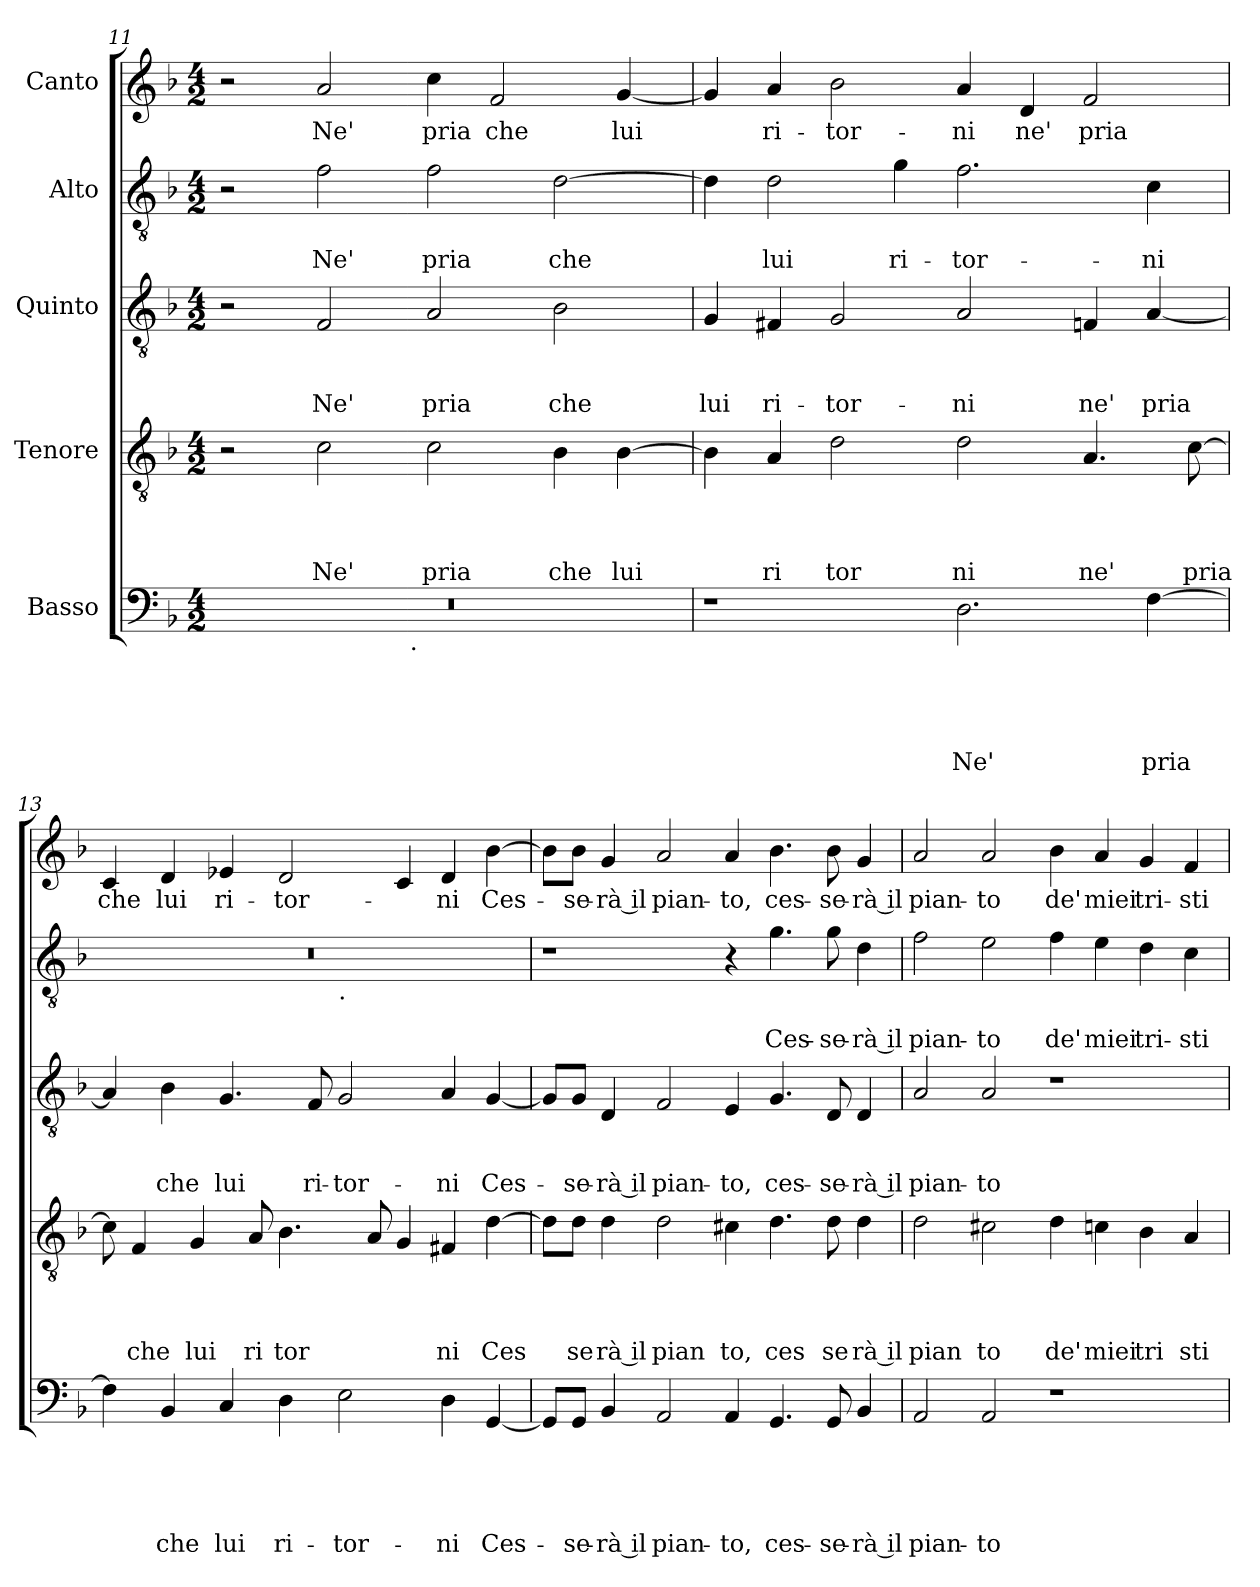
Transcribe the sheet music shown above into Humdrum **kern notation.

**kern	**text	**text	**text	**text	**text	**kern	**text	**text	**text	**text	**kern	**text	**text	**text	**kern	**text	**text	**kern	**text
*part5	*part5	*part5	*part5	*part5	*part5	*part4	*part4	*part4	*part4	*part4	*part3	*part3	*part3	*part3	*part2	*part2	*part2	*part1	*part1
*staff5	*staff5	*staff5	*staff5	*staff5	*staff5	*staff4	*staff4	*staff4	*staff4	*staff4	*staff3	*staff3	*staff3	*staff3	*staff2	*staff2	*staff2	*staff1	*staff1
*I"Basso	*	*	*	*	*	*I"Tenore	*	*	*	*	*I"Quinto	*	*	*	*I"Alto	*	*	*I"Canto	*
*clefF4	*	*	*	*	*	*clefGv2	*	*	*	*	*clefGv2	*	*	*	*clefGv2	*	*	*clefG2	*
*k[b-]	*	*	*	*	*	*k[b-]	*	*	*	*	*k[b-]	*	*	*	*k[b-]	*	*	*k[b-]	*
*F:	*	*	*	*	*	*F:	*	*	*	*	*F:	*	*	*	*F:	*	*	*F:	*
*M4/2	*	*	*	*	*	*M4/2	*	*	*	*	*M4/2	*	*	*	*M4/2	*	*	*M4/2	*
=11	=11	=11	=11	=11	=11	=11	=11	=11	=11	=11	=11	=11	=11	=11	=11	=11	=11	=11	=11
*^	*	*	*	*	*	*	*	*	*	*	*	*	*	*	*	*	*	*	*
0r	2ryy	.	.	.	.	.	2r	.	.	.	.	2r	.	.	.	2r	.	.	2r	.
!	!	!	!	!	!	!	!	!	!	!	!LO:LY:b	!	!	!	!LO:LY:b	!	!	!LO:LY:b	!	!LO:LY:b
.	4...ryy	.	.	.	.	.	2c\	.	.	.	Ne'	2F/	.	.	Ne'	2f\	.	Ne'	2a/	Ne'
!	!LO:TX:b:t=.	!	!	!	!	!	!	!	!	!	!	!	!	!	!	!	!	!	!	!
.	1ryy	.	.	.	.	.	.	.	.	.	.	.	.	.	.	.	.	.	.	.
!	!	!	!	!	!	!	!	!	!	!	!LO:LY:b	!	!	!	!LO:LY:b	!	!	!LO:LY:b	!	!LO:LY:b
.	.	.	.	.	.	.	2c\	.	.	.	pria	2A/	.	.	pria	2f\	.	pria	4cc\	pria
!	!	!	!	!	!	!	!	!	!	!	!	!	!	!	!	!	!	!	!	!LO:LY:b
.	.	.	.	.	.	.	.	.	.	.	.	.	.	.	.	.	.	.	2f/	che
!	!	!	!	!	!	!	!	!	!	!	!LO:LY:b	!	!	!	!LO:LY:b	!	!	!LO:LY:b	!	!
.	.	.	.	.	.	.	4B-\	.	.	.	che	2B-\	.	.	che	[<2d\	.	che	.	.
!	!	!	!	!	!	!	!	!	!	!	!LO:LY:b	!	!	!	!	!	!	!	!	!LO:LY:b
.	.	.	.	.	.	.	[<4B-\	.	.	.	lui	.	.	.	.	.	.	.	[<4g/	lui
.	32ryy	.	.	.	.	.	.	.	.	.	.	.	.	.	.	.	.	.	.	.
!!LO:LB:g=z
=12	=12	=12	=12	=12	=12	=12	=12	=12	=12	=12	=12	=12	=12	=12	=12	=12	=12	=12	=12	=12
!	!	!	!	!	!	!	!	!	!	!	!	!	!	!	!LO:LY:b	!	!	!	!	!
*v	*v	*	*	*	*	*	*	*	*	*	*	*	*	*	*	*	*	*	*	*
1r	.	.	.	.	.	4B-\]	.	.	.	.	4G/	.	.	lui	4d\]	.	.	4g/]	.
!	!	!	!	!	!	!	!	!	!	!LO:LY:b	!	!	!	!LO:LY:b	!	!	!LO:LY:b	!	!LO:LY:b
.	.	.	.	.	.	4A/	.	.	.	ri	4F#X/	.	.	ri-	2d\	.	lui	4a/	ri-
!	!	!	!	!	!	!	!	!	!	!LO:LY:b	!	!	!	!LO:LY:b	!	!	!	!	!LO:LY:b
.	.	.	.	.	.	2d\	.	.	.	tor	2G/	.	.	-tor-	.	.	.	2b-\	-tor-
!	!	!	!	!	!	!	!	!	!	!	!	!	!	!	!	!	!LO:LY:b	!	!
.	.	.	.	.	.	.	.	.	.	.	.	.	.	.	4g\	.	ri-	.	.
!	!	!	!	!	!LO:LY:b	!	!	!	!	!LO:LY:b	!	!	!	!LO:LY:b	!	!	!LO:LY:b	!	!LO:LY:b
2.D\	.	.	.	.	Ne'	2d\	.	.	.	ni	2A/	.	.	-ni	2.f\	.	-tor-	4a/	-ni
!	!	!	!	!	!	!	!	!	!	!	!	!	!	!	!	!	!	!	!LO:LY:b
.	.	.	.	.	.	.	.	.	.	.	.	.	.	.	.	.	.	4d/	ne'
!	!	!	!	!	!	!	!	!	!	!LO:LY:b	!	!	!	!LO:LY:b	!	!	!	!	!LO:LY:b
.	.	.	.	.	.	4.A/	.	.	.	ne'	4Fn/	.	.	ne'	.	.	.	2f/	pria
!	!	!	!	!	!LO:LY:b	!	!	!	!	!	!	!	!	!LO:LY:b	!	!	!LO:LY:b	!	!
[>4F\	.	.	.	.	pria	.	.	.	.	.	[<4A/	.	.	pria	4c\	.	-ni	.	.
!	!	!	!	!	!	!	!	!	!	!LO:LY:b	!	!	!	!	!	!	!	!	!
.	.	.	.	.	.	[>8c\	.	.	.	pria	.	.	.	.	.	.	.	.	.
=13	=13	=13	=13	=13	=13	=13	=13	=13	=13	=13	=13	=13	=13	=13	=13	=13	=13	=13	=13
!	!	!	!	!	!	!	!	!	!	!	!	!	!	!	!	!	!	!	!LO:LY:b
*	*	*	*	*	*	*	*	*	*	*	*	*	*	*	*^	*	*	*	*
4F\]	.	.	.	.	.	8c\]	.	.	.	.	4A/]	.	.	.	0r	1ryy	.	.	4c/	che
!	!	!	!	!	!	!	!	!	!	!LO:LY:b	!	!	!	!	!	!	!	!	!	!
.	.	.	.	.	.	4F/	.	.	.	che	.	.	.	.	.	.	.	.	.	.
!	!	!	!	!	!LO:LY:b	!	!	!	!	!	!	!	!	!LO:LY:b	!	!	!	!	!	!LO:LY:b
4BB-/	.	.	.	.	che	.	.	.	.	.	4B-\	.	.	che	.	.	.	.	4d/	lui
!	!	!	!	!	!	!	!	!	!	!LO:LY:b	!	!	!	!	!	!	!	!	!	!
.	.	.	.	.	.	4G/	.	.	.	lui	.	.	.	.	.	.	.	.	.	.
!	!	!	!	!	!LO:LY:b	!	!	!	!	!	!	!	!	!LO:LY:b	!	!	!	!	!	!LO:LY:b
4C/	.	.	.	.	lui	.	.	.	.	.	4.G/	.	.	lui	.	.	.	.	4e-X/	ri-
!	!	!	!	!	!	!	!	!	!	!LO:LY:b	!	!	!	!	!	!	!	!	!	!
.	.	.	.	.	.	8A/	.	.	.	ri	.	.	.	.	.	.	.	.	.	.
!	!	!	!	!	!LO:LY:b	!	!	!	!	!LO:LY:b	!	!	!	!	!	!	!	!	!	!LO:LY:b
4D\	.	.	.	.	ri-	4.B-\	.	.	.	tor	.	.	.	.	.	.	.	.	2d/	-tor-
!	!	!	!	!	!	!	!	!	!	!	!	!	!	!LO:LY:b	!	!	!	!	!	!
.	.	.	.	.	.	.	.	.	.	.	8F/	.	.	ri-	.	.	.	.	.	.
!	!	!	!	!	!	!	!	!	!	!	!	!	!	!	!	!LO:TX:b:t=.	!	!	!	!
!	!	!	!	!	!LO:LY:b	!	!	!	!	!	!	!	!	!LO:LY:b	!	!	!	!	!	!
2E\	.	.	.	.	-tor-	.	.	.	.	.	2G/	.	.	-tor-	.	1ryy	.	.	.	.
.	.	.	.	.	.	8A/	.	.	.	.	.	.	.	.	.	.	.	.	.	.
.	.	.	.	.	.	4G/	.	.	.	.	.	.	.	.	.	.	.	.	4c/	.
!	!	!	!	!	!LO:LY:b	!	!	!	!	!LO:LY:b	!	!	!	!LO:LY:b	!	!	!	!	!	!LO:LY:b
4D\	.	.	.	.	-ni	4F#X/	.	.	.	ni	4A/	.	.	-ni	.	.	.	.	4d/	-ni
!	!	!	!	!	!LO:LY:b	!	!	!	!	!LO:LY:b	!	!	!	!LO:LY:b	!	!	!	!	!	!LO:LY:b
[<4GG/	.	.	.	.	Ces-	[>4d\	.	.	.	Ces	[<4G/	.	.	Ces-	.	.	.	.	[>4b-\	Ces-
*	*	*	*	*	*	*	*	*	*	*	*	*	*	*	*v	*v	*	*	*	*
=14	=14	=14	=14	=14	=14	=14	=14	=14	=14	=14	=14	=14	=14	=14	=14	=14	=14	=14	=14
8GG/L]	.	.	.	.	.	8d\L]	.	.	.	.	8G/L]	.	.	.	1r	.	.	8b-\L]	.
!	!	!	!	!	!LO:LY:b	!	!	!	!	!LO:LY:b	!	!	!	!LO:LY:b	!	!	!	!	!LO:LY:b
8GG/J	.	.	.	.	-se-	8d\J	.	.	.	se	8G/J	.	.	-se-	.	.	.	8b-\J	-se-
!	!	!	!	!	!LO:LY:b:rj	!	!	!	!	!LO:LY:b:rj	!	!	!	!LO:LY:b:rj	!	!	!	!	!LO:LY:b:rj
4BB-/	.	.	.	.	-rà il	4d\	.	.	.	rà il	4D/	.	.	-rà il	.	.	.	4g/	-rà il
!	!	!	!	!	!LO:LY:b	!	!	!	!	!LO:LY:b	!	!	!	!LO:LY:b	!	!	!	!	!LO:LY:b
2AA/	.	.	.	.	pian-	2d\	.	.	.	pian	2F/	.	.	pian-	.	.	.	2a/	pian-
!	!	!	!	!	!LO:LY:b	!	!	!	!	!LO:LY:b	!	!	!	!LO:LY:b	!	!	!	!	!LO:LY:b
4AA/	.	.	.	.	-to,	4c#X\	.	.	.	to,	4E/	.	.	-to,	4r	.	.	4a/	-to,
!	!	!	!	!	!LO:LY:b	!	!	!	!	!LO:LY:b	!	!	!	!LO:LY:b	!	!	!LO:LY:b	!	!LO:LY:b
4.GG/	.	.	.	.	ces-	4.d\	.	.	.	ces	4.G/	.	.	ces-	4.g\	.	Ces-	4.b-\	ces-
!	!	!	!	!	!LO:LY:b	!	!	!	!	!LO:LY:b	!	!	!	!LO:LY:b	!	!	!LO:LY:b	!	!LO:LY:b
8GG/	.	.	.	.	-se-	8d\	.	.	.	se	8D/	.	.	-se-	8g\	.	-se-	8b-\	-se-
!	!	!	!	!	!LO:LY:b:rj	!	!	!	!	!LO:LY:b:rj	!	!	!	!LO:LY:b:rj	!	!	!LO:LY:b:rj	!	!LO:LY:b:rj
4BB-/	.	.	.	.	-rà il	4d\	.	.	.	rà il	4D/	.	.	-rà il	4d\	.	-rà il	4g/	-rà il
=15	=15	=15	=15	=15	=15	=15	=15	=15	=15	=15	=15	=15	=15	=15	=15	=15	=15	=15	=15
!	!	!	!	!	!LO:LY:b	!	!	!	!	!LO:LY:b	!	!	!	!LO:LY:b	!	!	!LO:LY:b	!	!LO:LY:b
2AA/	.	.	.	.	pian-	2d\	.	.	.	pian	2A/	.	.	pian-	2f\	.	pian-	2a/	pian-
!	!	!	!	!	!LO:LY:b	!	!	!	!	!LO:LY:b	!	!	!	!LO:LY:b	!	!	!LO:LY:b	!	!LO:LY:b
2AA/	.	.	.	.	-to	2c#X\	.	.	.	to	2A/	.	.	-to	2e\	.	-to	2a/	-to
!	!	!	!	!	!	!	!	!	!	!LO:LY:b	!	!	!	!	!	!	!LO:LY:b	!	!LO:LY:b
1r	.	.	.	.	.	4d\	.	.	.	de'	1r	.	.	.	4f\	.	de'	4b-\	de'
!	!	!	!	!	!	!	!	!	!	!LO:LY:b	!	!	!	!	!	!	!LO:LY:b	!	!LO:LY:b
.	.	.	.	.	.	4cn\	.	.	.	miei	.	.	.	.	4e\	.	miei	4a/	miei
!	!	!	!	!	!	!	!	!	!	!LO:LY:b	!	!	!	!	!	!	!LO:LY:b	!	!LO:LY:b
.	.	.	.	.	.	4B-\	.	.	.	tri	.	.	.	.	4d\	.	tri-	4g/	tri-
!	!	!	!	!	!	!	!	!	!	!LO:LY:b	!	!	!	!	!	!	!LO:LY:b	!	!LO:LY:b
.	.	.	.	.	.	4A/	.	.	.	sti	.	.	.	.	4c\	.	-sti	4f/	-sti
=	=	=	=	=	=	=	=	=	=	=	=	=	=	=	=	=	=	=	=
*-	*-	*-	*-	*-	*-	*-	*-	*-	*-	*-	*-	*-	*-	*-	*-	*-	*-	*-	*-
